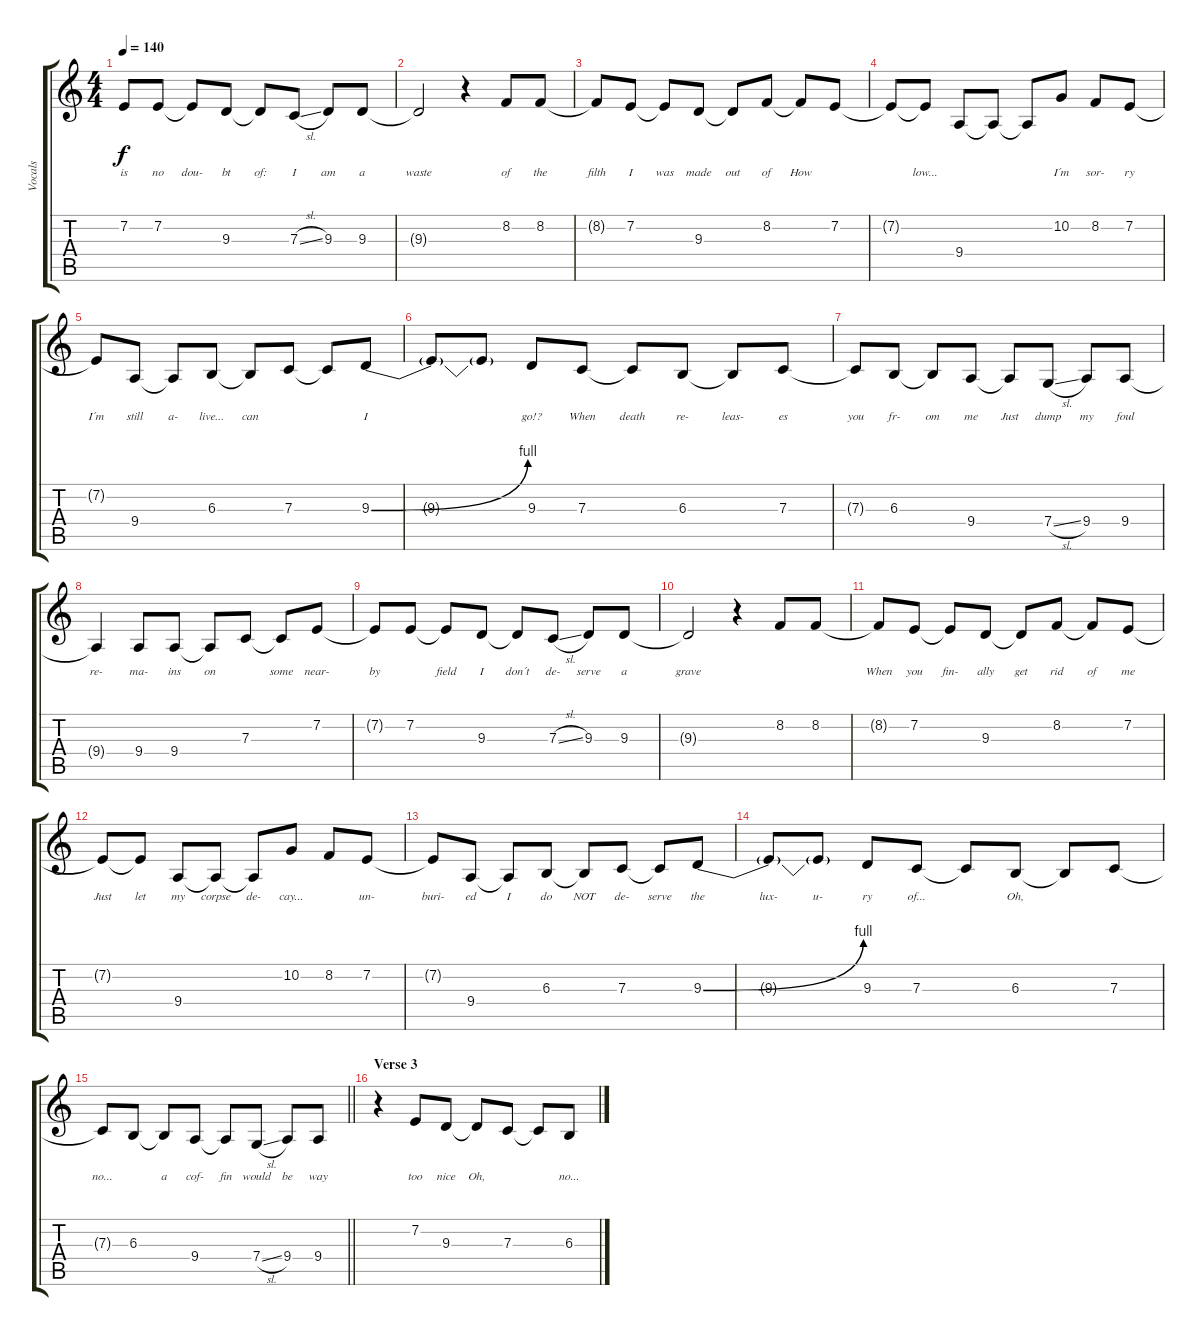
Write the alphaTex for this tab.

\track ("Vocals" "Vocals") {instrument altosax}
\staff {score tabs}
\tuning (D4 A3 F3 C3 G2 D2) {hide}
\ts (4 4)
\tempo 140
\clef g2
\ks c
7.2{t}.8{lyrics (0 "is") lyrics (1 "") lyrics (2 "") lyrics (3 "") lyrics (4 "") dy f} 7.2.8{lyrics (0 "no") lyrics (1 "") lyrics (2 "") lyrics (3 "") lyrics (4 "")} 7.2{t}.8{lyrics (0 "dou-") lyrics (1 "") lyrics (2 "") lyrics (3 "") lyrics (4 "")} 9.3.8{lyrics (0 "bt") lyrics (1 "") lyrics (2 "") lyrics (3 "") lyrics (4 "")} 9.3{t}.8{lyrics (0 "of:") lyrics (1 "") lyrics (2 "") lyrics (3 "") lyrics (4 "")} 7.3{sl}.8{lyrics (0 "I") lyrics (1 "") lyrics (2 "") lyrics (3 "") lyrics (4 "")} 9.3.8{lyrics (0 "am") lyrics (1 "") lyrics (2 "") lyrics (3 "") lyrics (4 "")} 9.3.8{lyrics (0 "a") lyrics (1 "") lyrics (2 "") lyrics (3 "") lyrics (4 "")} |
9.3{t}.2{lyrics (0 "waste") lyrics (1 "") lyrics (2 "") lyrics (3 "") lyrics (4 "")} r.4 8.2.8{lyrics (0 "of") lyrics (1 "") lyrics (2 "") lyrics (3 "") lyrics (4 "")} 8.2.8{lyrics (0 "the") lyrics (1 "") lyrics (2 "") lyrics (3 "") lyrics (4 "")} |
8.2{t}.8{lyrics (0 "filth") lyrics (1 "") lyrics (2 "") lyrics (3 "") lyrics (4 "")} 7.2.8{lyrics (0 "I") lyrics (1 "") lyrics (2 "") lyrics (3 "") lyrics (4 "")} 7.2{t}.8{lyrics (0 "was") lyrics (1 "") lyrics (2 "") lyrics (3 "") lyrics (4 "")} 9.3.8{lyrics (0 "made") lyrics (1 "") lyrics (2 "") lyrics (3 "") lyrics (4 "")} 9.3{t}.8{lyrics (0 "out") lyrics (1 "") lyrics (2 "") lyrics (3 "") lyrics (4 "")} 8.2.8{lyrics (0 "of") lyrics (1 "") lyrics (2 "") lyrics (3 "") lyrics (4 "")} 8.2{t}.8{lyrics (0 "How") lyrics (1 "") lyrics (2 "") lyrics (3 "") lyrics (4 "")} 7.2.8{lyrics (0 "") lyrics (1 "") lyrics (2 "") lyrics (3 "") lyrics (4 "")} |
7.2{t}.8{lyrics (0 "") lyrics (1 "") lyrics (2 "") lyrics (3 "") lyrics (4 "")} 7.2{t}.8{lyrics (0 "low...") lyrics (1 "") lyrics (2 "") lyrics (3 "") lyrics (4 "")} 9.4.8{lyrics (0 "") lyrics (1 "") lyrics (2 "") lyrics (3 "") lyrics (4 "")} 9.4{t}.8{lyrics (0 "") lyrics (1 "") lyrics (2 "") lyrics (3 "") lyrics (4 "")} 9.4{t}.8{lyrics (0 "") lyrics (1 "") lyrics (2 "") lyrics (3 "") lyrics (4 "")} 10.2.8{lyrics (0 "I´m") lyrics (1 "") lyrics (2 "") lyrics (3 "") lyrics (4 "")} 8.2.8{lyrics (0 "sor-") lyrics (1 "") lyrics (2 "") lyrics (3 "") lyrics (4 "")} 7.2.8{lyrics (0 "ry") lyrics (1 "") lyrics (2 "") lyrics (3 "") lyrics (4 "")} |
7.2{t}.8{lyrics (0 "I´m") lyrics (1 "") lyrics (2 "") lyrics (3 "") lyrics (4 "")} 9.4.8{lyrics (0 "still") lyrics (1 "") lyrics (2 "") lyrics (3 "") lyrics (4 "")} 9.4{t}.8{lyrics (0 "a-") lyrics (1 "") lyrics (2 "") lyrics (3 "") lyrics (4 "")} 6.3.8{lyrics (0 "live...") lyrics (1 "") lyrics (2 "") lyrics (3 "") lyrics (4 "")} 6.3{t}.8{lyrics (0 "can") lyrics (1 "") lyrics (2 "") lyrics (3 "") lyrics (4 "")} 7.3.8{lyrics (0 "") lyrics (1 "") lyrics (2 "") lyrics (3 "") lyrics (4 "")} 7.3{t}.8{lyrics (0 "") lyrics (1 "") lyrics (2 "") lyrics (3 "") lyrics (4 "")} 9.3{be (bend 0 0 60 4)}.8{lyrics (0 "I") lyrics (1 "") lyrics (2 "") lyrics (3 "") lyrics (4 "")} |
9.3{t}.8{lyrics (0 "") lyrics (1 "") lyrics (2 "") lyrics (3 "") lyrics (4 "")} 9.3{t}.8{lyrics (0 "") lyrics (1 "") lyrics (2 "") lyrics (3 "") lyrics (4 "")} 9.3.8{lyrics (0 "go!?") lyrics (1 "") lyrics (2 "") lyrics (3 "") lyrics (4 "")} 7.3.8{lyrics (0 "When") lyrics (1 "") lyrics (2 "") lyrics (3 "") lyrics (4 "")} 7.3{t}.8{lyrics (0 "death") lyrics (1 "") lyrics (2 "") lyrics (3 "") lyrics (4 "")} 6.3.8{lyrics (0 "re-") lyrics (1 "") lyrics (2 "") lyrics (3 "") lyrics (4 "")} 6.3{t}.8{lyrics (0 "leas-") lyrics (1 "") lyrics (2 "") lyrics (3 "") lyrics (4 "")} 7.3.8{lyrics (0 "es") lyrics (1 "") lyrics (2 "") lyrics (3 "") lyrics (4 "")} |
7.3{t}.8{lyrics (0 "you") lyrics (1 "") lyrics (2 "") lyrics (3 "") lyrics (4 "")} 6.3.8{lyrics (0 "fr-") lyrics (1 "") lyrics (2 "") lyrics (3 "") lyrics (4 "")} 6.3{t}.8{lyrics (0 "om") lyrics (1 "") lyrics (2 "") lyrics (3 "") lyrics (4 "")} 9.4.8{lyrics (0 "me") lyrics (1 "") lyrics (2 "") lyrics (3 "") lyrics (4 "")} 9.4{t}.8{lyrics (0 "Just") lyrics (1 "") lyrics (2 "") lyrics (3 "") lyrics (4 "")} 7.4{sl}.8{lyrics (0 "dump") lyrics (1 "") lyrics (2 "") lyrics (3 "") lyrics (4 "")} 9.4.8{lyrics (0 "my") lyrics (1 "") lyrics (2 "") lyrics (3 "") lyrics (4 "")} 9.4.8{lyrics (0 "foul") lyrics (1 "") lyrics (2 "") lyrics (3 "") lyrics (4 "")} |
9.4{t}.4{lyrics (0 "re-") lyrics (1 "") lyrics (2 "") lyrics (3 "") lyrics (4 "")} 9.4.8{lyrics (0 "ma-") lyrics (1 "") lyrics (2 "") lyrics (3 "") lyrics (4 "")} 9.4.8{lyrics (0 "ins") lyrics (1 "") lyrics (2 "") lyrics (3 "") lyrics (4 "")} 9.4{t}.8{lyrics (0 "on") lyrics (1 "") lyrics (2 "") lyrics (3 "") lyrics (4 "")} 7.3.8{lyrics (0 "") lyrics (1 "") lyrics (2 "") lyrics (3 "") lyrics (4 "")} 7.3{t}.8{lyrics (0 "some") lyrics (1 "") lyrics (2 "") lyrics (3 "") lyrics (4 "")} 7.2.8{lyrics (0 "near-") lyrics (1 "") lyrics (2 "") lyrics (3 "") lyrics (4 "")} |
7.2{t}.8{lyrics (0 "by") lyrics (1 "") lyrics (2 "") lyrics (3 "") lyrics (4 "")} 7.2.8{lyrics (0 "") lyrics (1 "") lyrics (2 "") lyrics (3 "") lyrics (4 "")} 7.2{t}.8{lyrics (0 "field") lyrics (1 "") lyrics (2 "") lyrics (3 "") lyrics (4 "")} 9.3.8{lyrics (0 "I") lyrics (1 "") lyrics (2 "") lyrics (3 "") lyrics (4 "")} 9.3{t}.8{lyrics (0 "don´t") lyrics (1 "") lyrics (2 "") lyrics (3 "") lyrics (4 "")} 7.3{sl}.8{lyrics (0 "de-") lyrics (1 "") lyrics (2 "") lyrics (3 "") lyrics (4 "")} 9.3.8{lyrics (0 "serve") lyrics (1 "") lyrics (2 "") lyrics (3 "") lyrics (4 "")} 9.3.8{lyrics (0 "a") lyrics (1 "") lyrics (2 "") lyrics (3 "") lyrics (4 "")} |
9.3{t}.2{lyrics (0 "grave") lyrics (1 "") lyrics (2 "") lyrics (3 "") lyrics (4 "")} r.4 8.2.8{lyrics (0 "") lyrics (1 "") lyrics (2 "") lyrics (3 "") lyrics (4 "")} 8.2.8{lyrics (0 "") lyrics (1 "") lyrics (2 "") lyrics (3 "") lyrics (4 "")} |
8.2{t}.8{lyrics (0 "When") lyrics (1 "") lyrics (2 "") lyrics (3 "") lyrics (4 "")} 7.2.8{lyrics (0 "you") lyrics (1 "") lyrics (2 "") lyrics (3 "") lyrics (4 "")} 7.2{t}.8{lyrics (0 "fin-") lyrics (1 "") lyrics (2 "") lyrics (3 "") lyrics (4 "")} 9.3.8{lyrics (0 "ally") lyrics (1 "") lyrics (2 "") lyrics (3 "") lyrics (4 "")} 9.3{t}.8{lyrics (0 "get") lyrics (1 "") lyrics (2 "") lyrics (3 "") lyrics (4 "")} 8.2.8{lyrics (0 "rid") lyrics (1 "") lyrics (2 "") lyrics (3 "") lyrics (4 "")} 8.2{t}.8{lyrics (0 "of") lyrics (1 "") lyrics (2 "") lyrics (3 "") lyrics (4 "")} 7.2.8{lyrics (0 "me") lyrics (1 "") lyrics (2 "") lyrics (3 "") lyrics (4 "")} |
7.2{t}.8{lyrics (0 "Just") lyrics (1 "") lyrics (2 "") lyrics (3 "") lyrics (4 "")} 7.2{t}.8{lyrics (0 "let") lyrics (1 "") lyrics (2 "") lyrics (3 "") lyrics (4 "")} 9.4.8{lyrics (0 "my") lyrics (1 "") lyrics (2 "") lyrics (3 "") lyrics (4 "")} 9.4{t}.8{lyrics (0 "corpse") lyrics (1 "") lyrics (2 "") lyrics (3 "") lyrics (4 "")} 9.4{t}.8{lyrics (0 "de-") lyrics (1 "") lyrics (2 "") lyrics (3 "") lyrics (4 "")} 10.2.8{lyrics (0 "cay...") lyrics (1 "") lyrics (2 "") lyrics (3 "") lyrics (4 "")} 8.2.8{lyrics (0 "") lyrics (1 "") lyrics (2 "") lyrics (3 "") lyrics (4 "")} 7.2.8{lyrics (0 "un-") lyrics (1 "") lyrics (2 "") lyrics (3 "") lyrics (4 "")} |
7.2{t}.8{lyrics (0 "buri-") lyrics (1 "") lyrics (2 "") lyrics (3 "") lyrics (4 "")} 9.4.8{lyrics (0 "ed") lyrics (1 "") lyrics (2 "") lyrics (3 "") lyrics (4 "")} 9.4{t}.8{lyrics (0 "I") lyrics (1 "") lyrics (2 "") lyrics (3 "") lyrics (4 "")} 6.3.8{lyrics (0 "do") lyrics (1 "") lyrics (2 "") lyrics (3 "") lyrics (4 "")} 6.3{t}.8{lyrics (0 "NOT") lyrics (1 "") lyrics (2 "") lyrics (3 "") lyrics (4 "")} 7.3.8{lyrics (0 "de-") lyrics (1 "") lyrics (2 "") lyrics (3 "") lyrics (4 "")} 7.3{t}.8{lyrics (0 "serve") lyrics (1 "") lyrics (2 "") lyrics (3 "") lyrics (4 "")} 9.3{be (bend 0 0 60 4)}.8{lyrics (0 "the") lyrics (1 "") lyrics (2 "") lyrics (3 "") lyrics (4 "")} |
9.3{t}.8{lyrics (0 "lux-") lyrics (1 "") lyrics (2 "") lyrics (3 "") lyrics (4 "")} 9.3{t}.8{lyrics (0 "u-") lyrics (1 "") lyrics (2 "") lyrics (3 "") lyrics (4 "")} 9.3.8{lyrics (0 "ry") lyrics (1 "") lyrics (2 "") lyrics (3 "") lyrics (4 "")} 7.3.8{lyrics (0 "of...") lyrics (1 "") lyrics (2 "") lyrics (3 "") lyrics (4 "")} 7.3{t}.8{lyrics (0 "") lyrics (1 "") lyrics (2 "") lyrics (3 "") lyrics (4 "")} 6.3.8{lyrics (0 "Oh,") lyrics (1 "") lyrics (2 "") lyrics (3 "") lyrics (4 "")} 6.3{t}.8{lyrics (0 "") lyrics (1 "") lyrics (2 "") lyrics (3 "") lyrics (4 "")} 7.3.8{lyrics (0 "") lyrics (1 "") lyrics (2 "") lyrics (3 "") lyrics (4 "")} |
\barLineRight lightlight
7.3{t}.8{lyrics (0 "no...") lyrics (1 "") lyrics (2 "") lyrics (3 "") lyrics (4 "")} 6.3.8{lyrics (0 "") lyrics (1 "") lyrics (2 "") lyrics (3 "") lyrics (4 "")} 6.3{t}.8{lyrics (0 "a") lyrics (1 "") lyrics (2 "") lyrics (3 "") lyrics (4 "")} 9.4.8{lyrics (0 "cof-") lyrics (1 "") lyrics (2 "") lyrics (3 "") lyrics (4 "")} 9.4{t}.8{lyrics (0 "fin") lyrics (1 "") lyrics (2 "") lyrics (3 "") lyrics (4 "")} 7.4{sl}.8{lyrics (0 "would") lyrics (1 "") lyrics (2 "") lyrics (3 "") lyrics (4 "")} 9.4.8{lyrics (0 "be") lyrics (1 "") lyrics (2 "") lyrics (3 "") lyrics (4 "")} 9.4.8{lyrics (0 "way") lyrics (1 "") lyrics (2 "") lyrics (3 "") lyrics (4 "")} |
\section ("" "Verse 3")
r.4 7.2.8{lyrics (0 "too") lyrics (1 "") lyrics (2 "") lyrics (3 "") lyrics (4 "")} 9.3.8{lyrics (0 "nice") lyrics (1 "") lyrics (2 "") lyrics (3 "") lyrics (4 "")} 9.3{t}.8{lyrics (0 "Oh,") lyrics (1 "") lyrics (2 "") lyrics (3 "") lyrics (4 "")} 7.3.8{lyrics (0 "") lyrics (1 "") lyrics (2 "") lyrics (3 "") lyrics (4 "")} 7.3{t}.8{lyrics (0 "") lyrics (1 "") lyrics (2 "") lyrics (3 "") lyrics (4 "")} 6.3.8{lyrics (0 "no...") lyrics (1 "") lyrics (2 "") lyrics (3 "") lyrics (4 "")}
